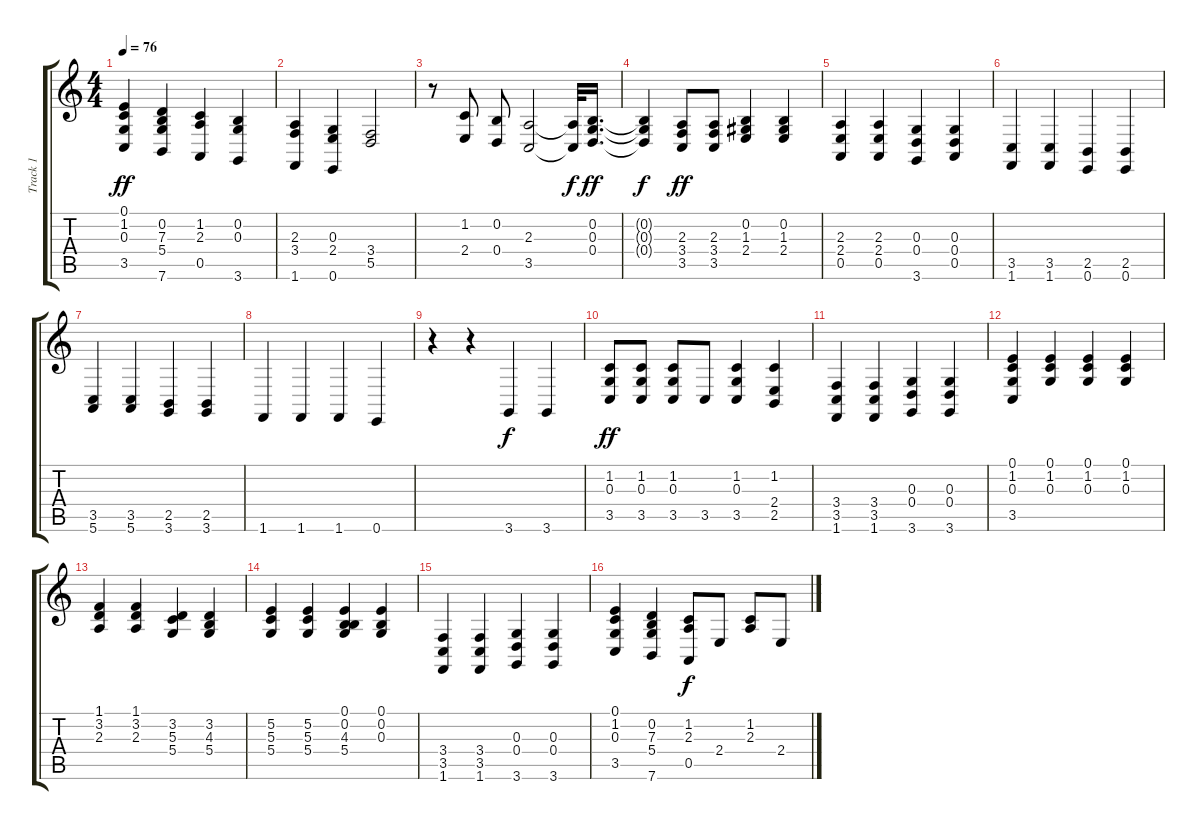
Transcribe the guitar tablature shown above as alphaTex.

\track ("Track 1" "Track 1") {instrument acousticgrandpiano}
\staff {score tabs}
\tuning (E4 B3 G3 D3 A2 E2) {hide}
\ts (4 4)
\tempo 76
\clef g2
\ks c
(0.1 1.2 0.3 3.5).4{dy ff} (0.2 7.3 5.4 7.6).4 (1.2 2.3 0.5).4 (0.2 0.3 3.6).4 |
(2.3 3.4 1.6).4 (0.3 2.4 0.6).4 (3.4 5.5).2 |
r.8 (1.2 2.4).8 (0.2 0.4).8 (2.3 3.5).2 (2.3{t} 3.5{t}).32{dy f} (0.2 0.3 0.4).16{d dy ff} |
(0.2{t} 0.3{t} 0.4{t}).4{dy f} (2.3 3.4 3.5).8{dy ff} (2.3 3.4 3.5).8 (0.2 1.3 2.4).4 (0.2 1.3 2.4).4 |
(2.3 2.4 0.5).4 (2.3 2.4 0.5).4 (0.3 0.4 3.6).4 (0.3 0.4 0.5).4 |
(3.5 1.6).4 (3.5 1.6).4 (2.5 0.6).4 (2.5 0.6).4 |
(3.5 5.6).4 (3.5 5.6).4 (2.5 3.6).4 (2.5 3.6).4 |
1.6.4 1.6.4 1.6.4 0.6.4 |
r.4 r.4 3.6.4{dy f} 3.6.4 |
(1.2 0.3 3.5).8{dy ff} (1.2 0.3 3.5).8 (1.2 0.3 3.5).8 3.5.8 (1.2 0.3 3.5).4 (1.2 2.4 2.5).4 |
(3.4 3.5 1.6).4 (3.4 3.5 1.6).4 (0.3 0.4 3.6).4 (0.3 0.4 3.6).4 |
(0.1 1.2 0.3 3.5).4 (0.1 1.2 0.3).4 (0.1 1.2 0.3).4 (0.1 1.2 0.3).4 |
(1.1 3.2 2.3).4 (1.1 3.2 2.3).4 (3.2 5.3 5.4).4 (3.2 4.3 5.4).4 |
(5.2 5.3 5.4).4 (5.2 5.3 5.4).4 (0.1 0.2 4.3 5.4).4 (0.1 0.2 0.3).4 |
(3.4 3.5 1.6).4 (3.4 3.5 1.6).4 (0.3 0.4 3.6).4 (0.3 0.4 3.6).4 |
(0.1 1.2 0.3 3.5).4 (0.2 7.3 5.4 7.6).4 (1.2 2.3 0.5).8{dy f} 2.4.8 (1.2 2.3).8 2.4.8
